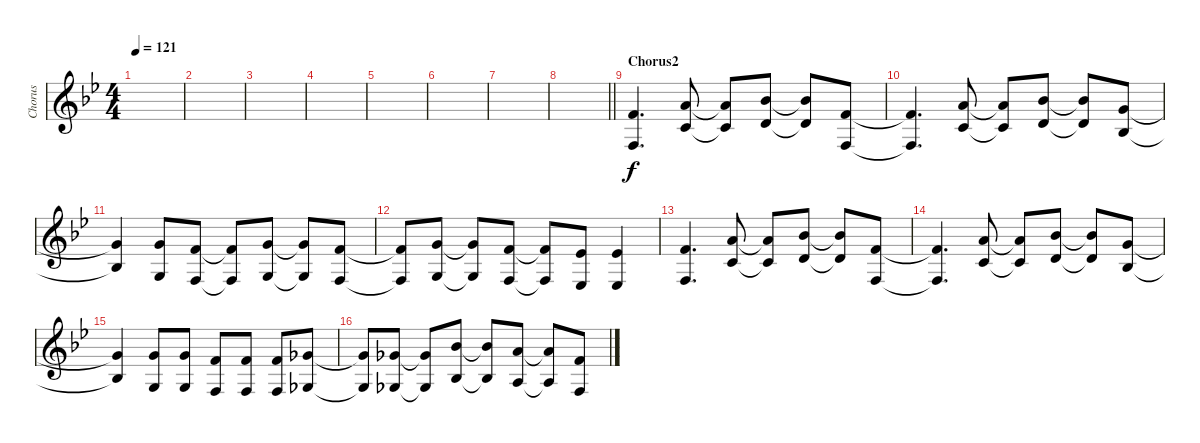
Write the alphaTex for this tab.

\track ("Chorus" "Chorus") {instrument lead6voice}
\staff {score}
\tuning (E4 B3 G3 D3 A2 E2) {hide}
\ts (4 4)
\tempo 121
\clef g2
\ks bb
|
|
|
|
|
|
|
\barLineRight lightlight
|
\section ("" "Chorus2")
(1.1 3.4).4{d} (5.1 1.2).8 (5.1{t} 1.2{t}).8 (6.1 3.2).8 (6.1{t} 3.2{t}).8 (1.1 3.4).8 |
(1.1{t} 3.4{t}).4{d} (5.1 1.2).8 (5.1{t} 1.2{t}).8 (6.1 3.2).8 (6.1{t} 3.2{t}).8 (3.1 3.3).8 |
(3.1{t} 3.3{t}).4 (3.1 0.3).8 (1.1 3.4).8 (1.1{t} 3.4{t}).8 (3.1 0.3).8 (3.1{t} 0.3{t}).8 (1.1 3.4).8 |
(1.1{t} 3.4{t}).8 (3.1 0.3).8 (3.1{t} 0.3{t}).8 (1.1 3.4).8 (1.1{t} 3.4{t}).8 (4.2 1.4).8 (4.2 1.4).4 |
(1.1 3.4).4{d} (5.1 1.2).8 (5.1{t} 1.2{t}).8 (6.1 3.2).8 (6.1{t} 3.2{t}).8 (1.1 3.4).8 |
(1.1{t} 3.4{t}).4{d} (5.1 1.2).8 (5.1{t} 1.2{t}).8 (6.1 3.2).8 (6.1{t} 3.2{t}).8 (3.1 3.3).8 |
(3.1{t} 3.3{t}).4 (3.1 0.3).8 (3.1 0.3).8 (1.1 3.4).8 (1.1 3.4).8 (1.1 3.4).8 (2.1 4.4).8 |
(2.1{t} 4.4{t}).8 (2.1 4.4).8 (2.1{t} 4.4{t}).8 (6.1 3.3).8 (6.1{t} 3.3{t}).8 (5.1 2.3).8 (5.1{t} 2.3{t}).8 (1.1 3.4).8
